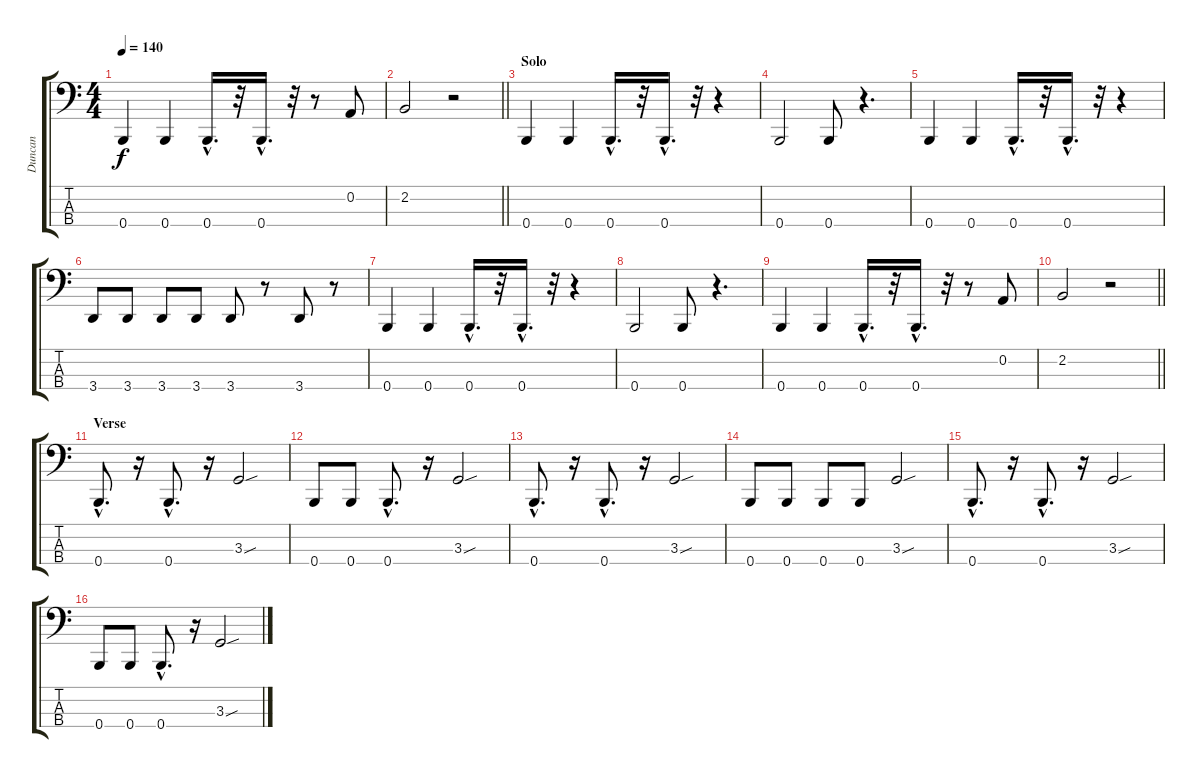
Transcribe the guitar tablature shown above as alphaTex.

\track ("Duncan" "Duncan") {instrument electricbasspick}
\staff {score tabs}
\tuning (D2 A1 E1 B0) {hide}
\ts (4 4)
\tempo 140
\clef f4
\ks c
0.4.4{dy f} 0.4.4 0.4{hac}.16{d} r.32 0.4{hac}.16{d} r.32 r.8 0.2.8 |
\barLineRight lightlight
2.2.2 r.2 |
\section ("" "Solo")
0.4.4 0.4.4 0.4{hac}.16{d} r.32 0.4{hac}.16{d} r.32 r.4 |
0.4.2 0.4.8 r.4{d} |
0.4.4 0.4.4 0.4{hac}.16{d} r.32 0.4{hac}.16{d} r.32 r.4 |
3.4.8 3.4.8 3.4.8 3.4.8 3.4.8 r.8 3.4.8 r.8 |
0.4.4 0.4.4 0.4{hac}.16{d} r.32 0.4{hac}.16{d} r.32 r.4 |
0.4.2 0.4.8 r.4{d} |
0.4.4 0.4.4 0.4{hac}.16{d} r.32 0.4{hac}.16{d} r.32 r.8 0.2.8 |
\barLineRight lightlight
2.2.2 r.2 |
\section ("" "Verse")
0.4{hac}.8{d} r.16 0.4{hac}.8{d} r.16 3.3{sou}.2 |
0.4.8 0.4.8 0.4{hac}.8{d} r.16 3.3{sou}.2 |
0.4{hac}.8{d} r.16 0.4{hac}.8{d} r.16 3.3{sou}.2 |
0.4.8 0.4.8 0.4.8 0.4.8 3.3{sou}.2 |
0.4{hac}.8{d} r.16 0.4{hac}.8{d} r.16 3.3{sou}.2 |
0.4.8 0.4.8 0.4{hac}.8{d} r.16 3.3{sou}.2
